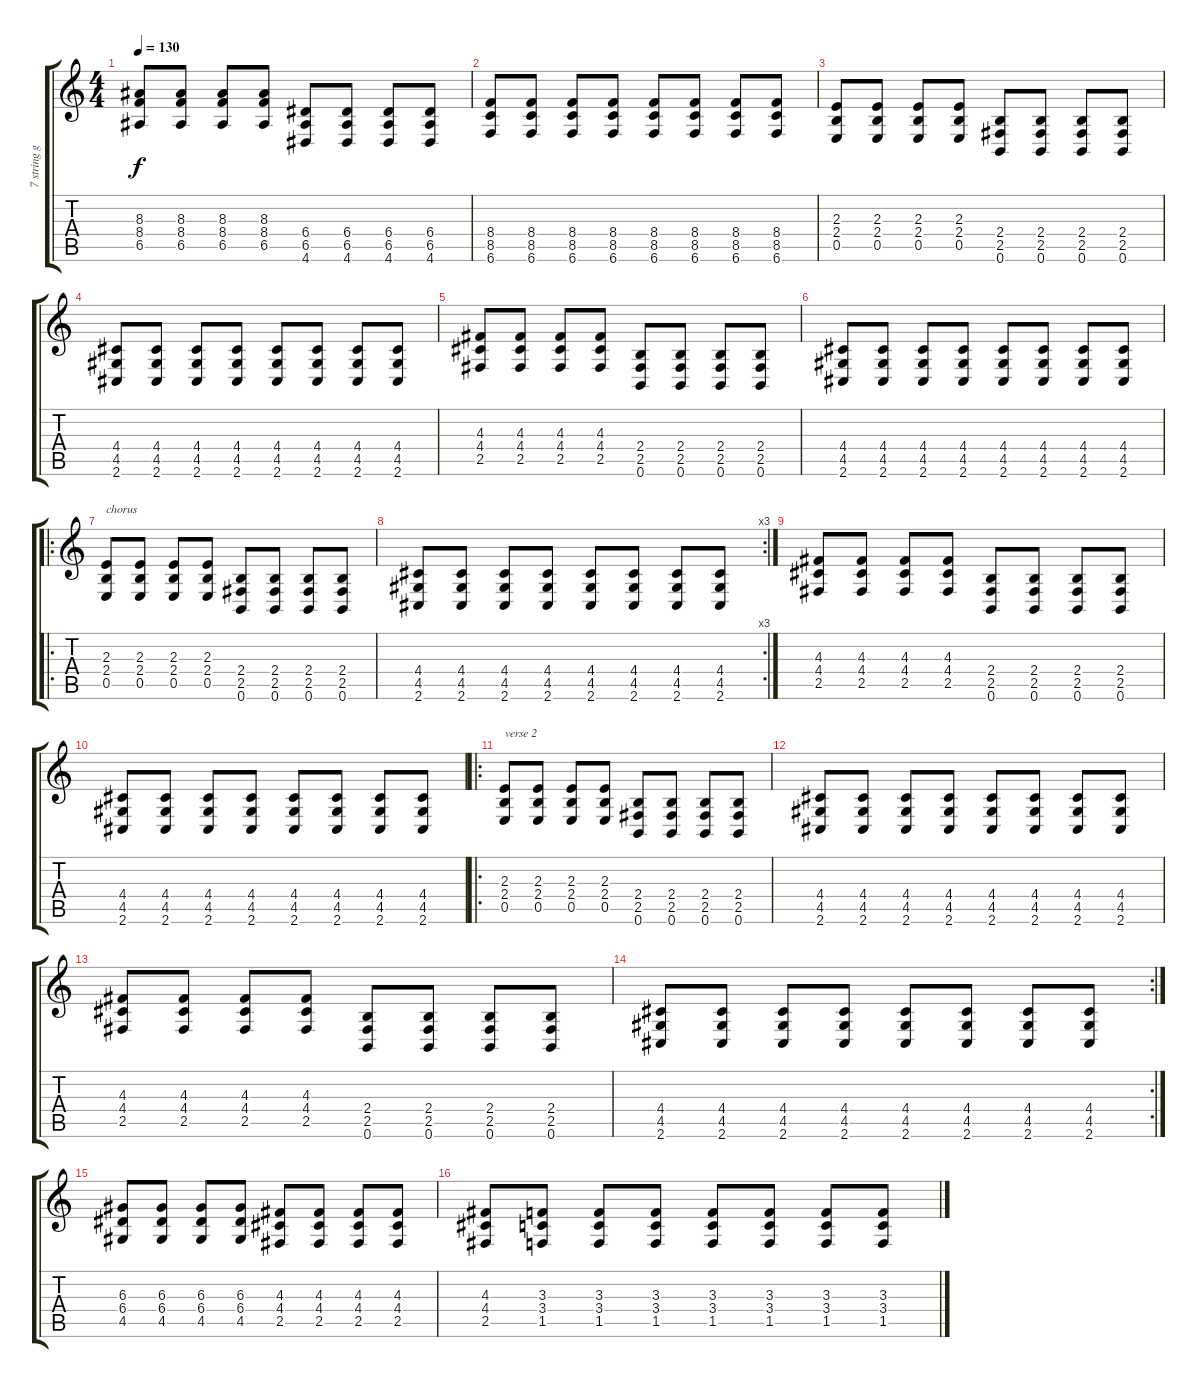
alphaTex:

\track ("7 string guitar" "7 string g") {instrument distortionguitar}
\staff {score tabs}
\tuning (B3 G3 D3 A2 E2 B1) {hide}
\ts (4 4)
\tempo 130
\clef g2
\ks c
(8.3 8.4 6.5).8{dy f} (8.3 8.4 6.5).8 (8.3 8.4 6.5).8 (8.3 8.4 6.5).8 (6.4 6.5 4.6).8 (6.4 6.5 4.6).8 (6.4 6.5 4.6).8 (6.4 6.5 4.6).8 |
(8.4 8.5 6.6).8 (8.4 8.5 6.6).8 (8.4 8.5 6.6).8 (8.4 8.5 6.6).8 (8.4 8.5 6.6).8 (8.4 8.5 6.6).8 (8.4 8.5 6.6).8 (8.4 8.5 6.6).8 |
(2.3 2.4 0.5).8 (2.3 2.4 0.5).8 (2.3 2.4 0.5).8 (2.3 2.4 0.5).8 (2.4 2.5 0.6).8 (2.4 2.5 0.6).8 (2.4 2.5 0.6).8 (2.4 2.5 0.6).8 |
(4.4 4.5 2.6).8 (4.4 4.5 2.6).8 (4.4 4.5 2.6).8 (4.4 4.5 2.6).8 (4.4 4.5 2.6).8 (4.4 4.5 2.6).8 (4.4 4.5 2.6).8 (4.4 4.5 2.6).8 |
(4.3 4.4 2.5).8 (4.3 4.4 2.5).8 (4.3 4.4 2.5).8 (4.3 4.4 2.5).8 (2.4 2.5 0.6).8 (2.4 2.5 0.6).8 (2.4 2.5 0.6).8 (2.4 2.5 0.6).8 |
(4.4 4.5 2.6).8 (4.4 4.5 2.6).8 (4.4 4.5 2.6).8 (4.4 4.5 2.6).8 (4.4 4.5 2.6).8 (4.4 4.5 2.6).8 (4.4 4.5 2.6).8 (4.4 4.5 2.6).8 |
\ro
(2.3 2.4 0.5).8{txt "chorus"} (2.3 2.4 0.5).8 (2.3 2.4 0.5).8 (2.3 2.4 0.5).8 (2.4 2.5 0.6).8 (2.4 2.5 0.6).8 (2.4 2.5 0.6).8 (2.4 2.5 0.6).8 |
\rc 3
(4.4 4.5 2.6).8 (4.4 4.5 2.6).8 (4.4 4.5 2.6).8 (4.4 4.5 2.6).8 (4.4 4.5 2.6).8 (4.4 4.5 2.6).8 (4.4 4.5 2.6).8 (4.4 4.5 2.6).8 |
(4.3 4.4 2.5).8 (4.3 4.4 2.5).8 (4.3 4.4 2.5).8 (4.3 4.4 2.5).8 (2.4 2.5 0.6).8 (2.4 2.5 0.6).8 (2.4 2.5 0.6).8 (2.4 2.5 0.6).8 |
(4.4 4.5 2.6).8 (4.4 4.5 2.6).8 (4.4 4.5 2.6).8 (4.4 4.5 2.6).8 (4.4 4.5 2.6).8 (4.4 4.5 2.6).8 (4.4 4.5 2.6).8 (4.4 4.5 2.6).8 |
\ro
(2.3 2.4 0.5).8{txt "verse 2"} (2.3 2.4 0.5).8 (2.3 2.4 0.5).8 (2.3 2.4 0.5).8 (2.4 2.5 0.6).8 (2.4 2.5 0.6).8 (2.4 2.5 0.6).8 (2.4 2.5 0.6).8 |
(4.4 4.5 2.6).8 (4.4 4.5 2.6).8 (4.4 4.5 2.6).8 (4.4 4.5 2.6).8 (4.4 4.5 2.6).8 (4.4 4.5 2.6).8 (4.4 4.5 2.6).8 (4.4 4.5 2.6).8 |
(4.3 4.4 2.5).8 (4.3 4.4 2.5).8 (4.3 4.4 2.5).8 (4.3 4.4 2.5).8 (2.4 2.5 0.6).8 (2.4 2.5 0.6).8 (2.4 2.5 0.6).8 (2.4 2.5 0.6).8 |
\rc 2
(4.4 4.5 2.6).8 (4.4 4.5 2.6).8 (4.4 4.5 2.6).8 (4.4 4.5 2.6).8 (4.4 4.5 2.6).8 (4.4 4.5 2.6).8 (4.4 4.5 2.6).8 (4.4 4.5 2.6).8 |
(6.3 6.4 4.5).8 (6.3 6.4 4.5).8 (6.3 6.4 4.5).8 (6.3 6.4 4.5).8 (4.3 4.4 2.5).8 (4.3 4.4 2.5).8 (4.3 4.4 2.5).8 (4.3 4.4 2.5).8 |
(4.3 4.4 2.5).8 (3.3 3.4 1.5).8 (3.3 3.4 1.5).8 (3.3 3.4 1.5).8 (3.3 3.4 1.5).8 (3.3 3.4 1.5).8 (3.3 3.4 1.5).8 (3.3 3.4 1.5).8
